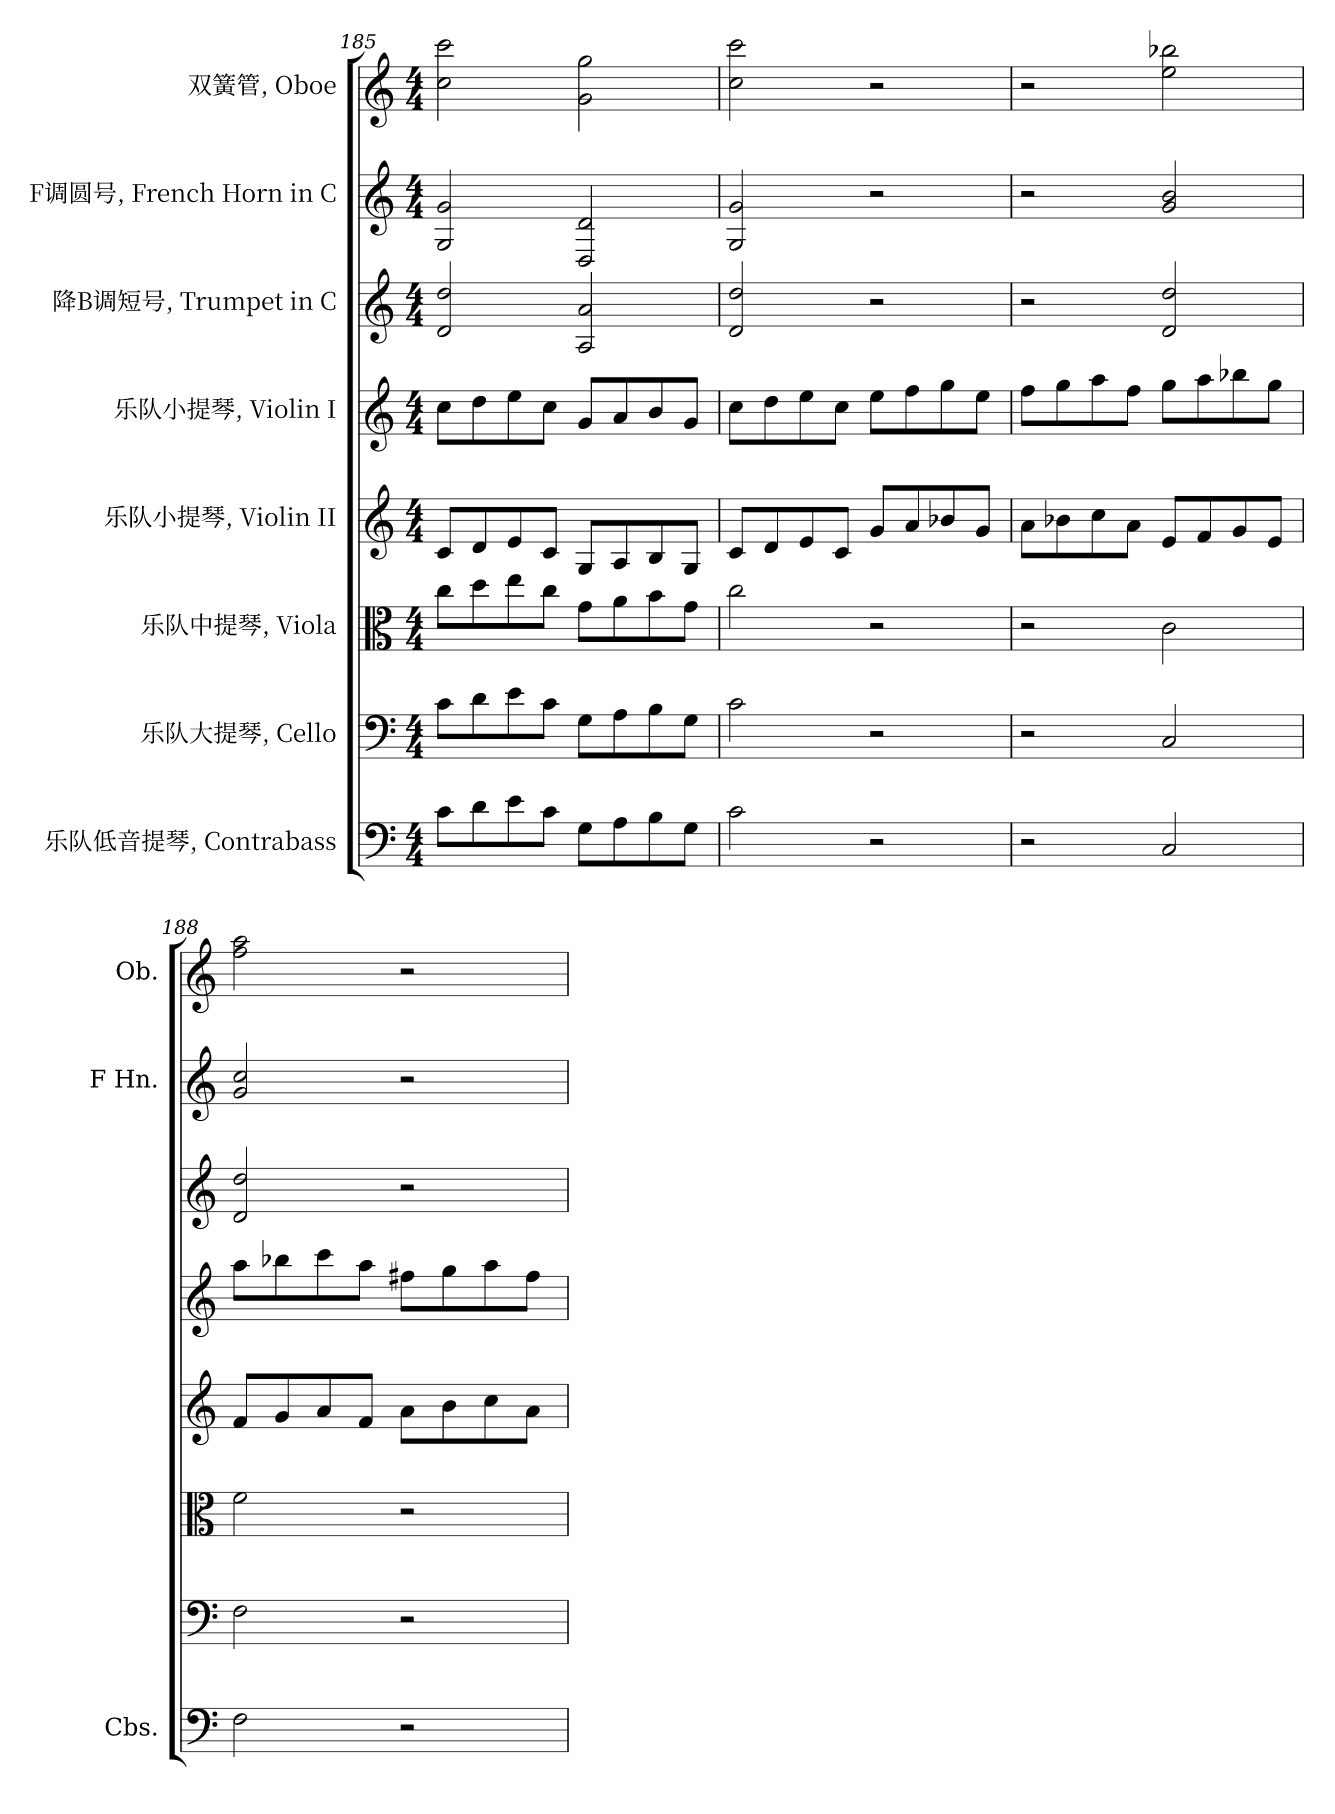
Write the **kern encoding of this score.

**kern	**kern	**kern	**kern	**kern	**kern	**kern	**kern
*part8	*part7	*part6	*part5	*part4	*part3	*part2	*part1
*staff8	*staff7	*staff6	*staff5	*staff4	*staff3	*staff2	*staff1
*I"乐队低音提琴, Contrabass	*I"乐队大提琴, Cello	*I"乐队中提琴, Viola	*I"乐队小提琴, Violin II	*I"乐队小提琴, Violin I	*I"降B调短号, Trumpet in C	*I"F调圆号, French Horn in C	*I"双簧管, Oboe
*I'Cbs.	*	*	*	*	*	*I'F Hn.	*I'Ob.
*clefF4	*clefF4	*clefC3	*clefG2	*clefG2	*clefG2	*clefG2	*clefG2
*ITrd7c12	*	*	*	*	*ITrd1c2	*ITrd4c7	*
*k[]	*k[]	*k[]	*k[]	*k[]	*k[b-e-]	*k[b-]	*k[]
*M4/4	*M4/4	*M4/4	*M4/4	*M4/4	*M4/4	*M4/4	*M4/4
=185	=185	=185	=185	=185	=185	=185	=185
8C\L	8c\L	8cc\L	8c/L	8cc\L	2c/ 2cc/	2C/ 2c/	2cc\ 2ccc\
8D\	8d\	8dd\	8d/	8dd\	.	.	.
8E\	8e\	8ee\	8e/	8ee\	.	.	.
8C\J	8c\J	8cc\J	8c/J	8cc\J	.	.	.
8GG\L	8G\L	8g\L	8G/L	8g/L	2G/ 2g/	2GG/ 2G/	2g\ 2gg\
8AA\	8A\	8a\	8A/	8a/	.	.	.
8BB\	8B\	8b\	8B/	8b/	.	.	.
8GG\J	8G\J	8g\J	8G/J	8g/J	.	.	.
!!LO:PB:g=z
=186	=186	=186	=186	=186	=186	=186	=186
2C\	2c\	2cc\	8c/L	8cc\L	2c/ 2cc/	2C/ 2c/	2cc\ 2ccc\
.	.	.	8d/	8dd\	.	.	.
.	.	.	8e/	8ee\	.	.	.
.	.	.	8c/J	8cc\J	.	.	.
2r	2r	2r	8g/L	8ee\L	2r	2r	2r
.	.	.	8a/	8ff\	.	.	.
.	.	.	8b-X/	8gg\	.	.	.
.	.	.	8g/J	8ee\J	.	.	.
=187	=187	=187	=187	=187	=187	=187	=187
2r	2r	2r	8a\L	8ff\L	2r	2r	2r
.	.	.	8b-X\	8gg\	.	.	.
.	.	.	8cc\	8aa\	.	.	.
.	.	.	8a\J	8ff\J	.	.	.
2CC/	2C/	2c\	8e/L	8gg\L	2c/ 2cc/	2c/ 2e/	2ee\ 2bb-X\
.	.	.	8f/	8aa\	.	.	.
.	.	.	8g/	8bb-X\	.	.	.
.	.	.	8e/J	8gg\J	.	.	.
=188	=188	=188	=188	=188	=188	=188	=188
2FF\	2F\	2f\	8f/L	8aa\L	2c/ 2cc/	2c/ 2f/	2ff\ 2aa\
.	.	.	8g/	8bb-X\	.	.	.
.	.	.	8a/	8ccc\	.	.	.
.	.	.	8f/J	8aa\J	.	.	.
2r	2r	2r	8a\L	8ff#X\L	2r	2r	2r
.	.	.	8b\	8gg\	.	.	.
.	.	.	8cc\	8aa\	.	.	.
.	.	.	8a\J	8ff#\J	.	.	.
=	=	=	=	=	=	=	=
*-	*-	*-	*-	*-	*-	*-	*-
